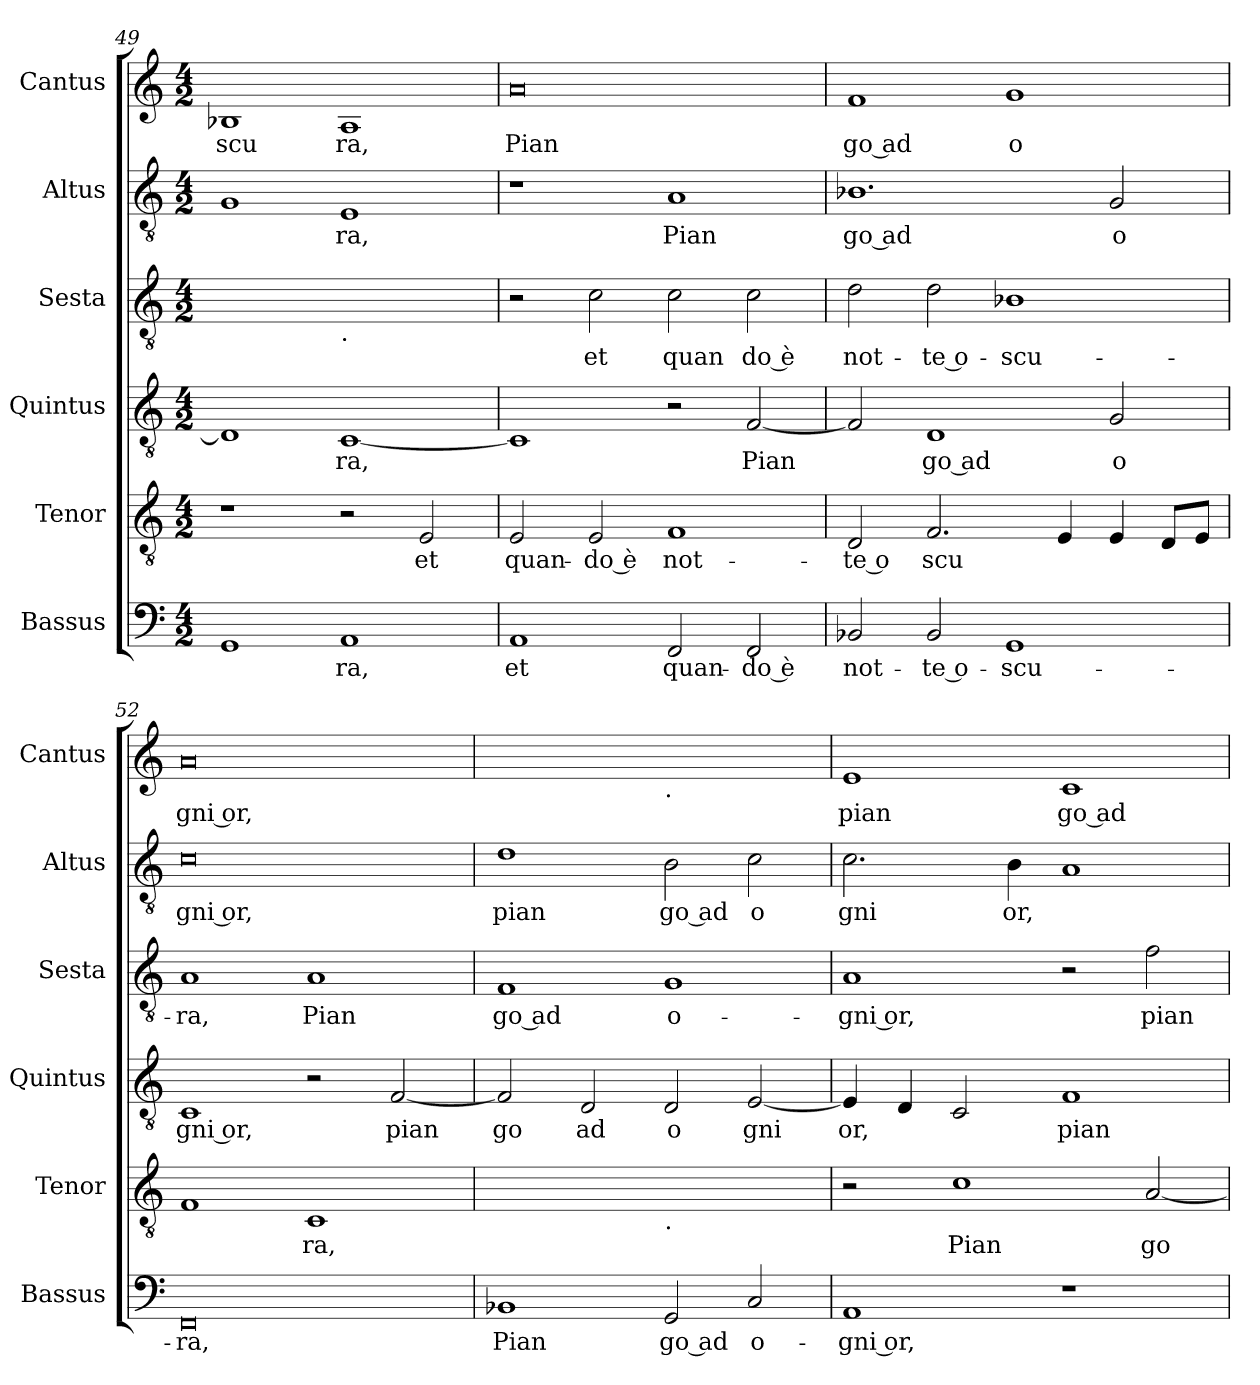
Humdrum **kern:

**kern	**text	**kern	**text	**kern	**text	**kern	**text	**kern	**text	**kern	**text
*part6	*part6	*part5	*part5	*part4	*part4	*part3	*part3	*part2	*part2	*part1	*part1
*staff6	*staff6	*staff5	*staff5	*staff4	*staff4	*staff3	*staff3	*staff2	*staff2	*staff1	*staff1
*I"Bassus	*	*I"Tenor	*	*I"Quintus	*	*I"Sesta	*	*I"Altus	*	*I"Cantus	*
*I'Bassus	*	*I'Tenor	*	*I'Quintus	*	*I'Sesta	*	*I'Altus	*	*I'Cantus	*
*clefF4	*	*clefGv2	*	*clefGv2	*	*clefGv2	*	*clefGv2	*	*clefG2	*
*k[]	*	*k[]	*	*k[]	*	*k[]	*	*k[]	*	*k[]	*
*M4/2	*	*M4/2	*	*M4/2	*	*M4/2	*	*M4/2	*	*M4/2	*
=49	=49	=49	=49	=49	=49	=49	=49	=49	=49	=49	=49
!	!	!	!	!	!	!	!	!	!	!	!LO:LY:b
*	*	*	*	*	*	*^	*	*	*	*	*
1GG	.	1r	.	1D]	.	0ryy	1ryy	.	1G	.	1B-X	scu
!	!	!	!	!	!	!	!LO:TX:b:t=.	!	!	!	!	!
!	!LO:LY:b	!	!	!	!LO:LY:b	!	!	!	!	!LO:LY:b	!	!LO:LY:b
1AA	-ra,	2r	.	[1C	-ra,	.	1ryy	.	1E	-ra,	1A	ra,
!	!	!	!LO:LY:b	!	!	!	!	!	!	!	!	!
.	.	2E/	et	.	.	.	.	.	.	.	.	.
=50	=50	=50	=50	=50	=50	=50	=50	=50	=50	=50	=50	=50
!	!LO:LY:b	!	!LO:LY:b	!	!	!	!	!	!	!	!	!LO:LY:b
*	*	*	*	*	*	*v	*v	*	*	*	*	*
1AA	et	2E/	quan-	1C]	.	2r	.	1r	.	0a	Pian
!	!	!	!LO:LY:b	!	!	!	!LO:LY:b	!	!	!	!
.	.	2E/	-do è	.	.	2c\	et	.	.	.	.
!	!LO:LY:b	!	!LO:LY:b	!	!	!	!LO:LY:b	!	!LO:LY:b	!	!
2FF/	quan-	1F	not-	2r	.	2c\	quan	1A	Pian	.	.
!	!LO:LY:b	!	!	!	!LO:LY:b	!	!LO:LY:b	!	!	!	!
2FF/	-do è	.	.	[2F/	Pian	2c\	do è	.	.	.	.
=51	=51	=51	=51	=51	=51	=51	=51	=51	=51	=51	=51
!	!LO:LY:b	!	!LO:LY:b	!	!	!	!LO:LY:b	!	!LO:LY:b	!	!LO:LY:b
2BB-X/	not-	2D/	-te o	2F/]	.	2d\	not-	1.B-X	-go ad	1f	go ad
!	!LO:LY:b	!	!LO:LY:b	!	!LO:LY:b	!	!LO:LY:b	!	!	!	!
2BB-/	-te o-	2.F/	scu	1D	-go ad	2d\	-te o-	.	.	.	.
!	!LO:LY:b	!	!	!	!	!	!LO:LY:b	!	!	!	!LO:LY:b
1GG	-scu-	.	.	.	.	1B-X	-scu-	.	.	1g	o
.	.	4E/	.	.	.	.	.	.	.	.	.
!	!	!	!	!	!LO:LY:b	!	!	!	!LO:LY:b	!	!
.	.	4E/	.	2G/	o	.	.	2G/	o	.	.
.	.	8D/L	.	.	.	.	.	.	.	.	.
.	.	8E/J	.	.	.	.	.	.	.	.	.
=52	=52	=52	=52	=52	=52	=52	=52	=52	=52	=52	=52
!	!LO:LY:b	!	!	!	!LO:LY:b	!	!LO:LY:b	!	!LO:LY:b	!	!LO:LY:b
0FF	-ra,	1F	.	1C	gni or,	1A	-ra,	0c	gni or,	0a	gni or,
!	!	!	!LO:LY:b	!	!	!	!LO:LY:b	!	!	!	!
.	.	1C	ra,	2r	.	1A	Pian	.	.	.	.
!	!	!	!	!	!LO:LY:b	!	!	!	!	!	!
.	.	.	.	[2F/	pian	.	.	.	.	.	.
=53	=53	=53	=53	=53	=53	=53	=53	=53	=53	=53	=53
!	!LO:LY:b	!	!	!	!LO:LY:b	!	!LO:LY:b	!	!LO:LY:b	!	!
*	*	*^	*	*	*	*	*	*	*	*^	*
1BB-X	Pian	0ryy	1ryy	.	2F/]	go	1F	-go ad	1d	pian	0ryy	1ryy	.
!	!	!	!	!	!	!LO:LY:b	!	!	!	!	!	!	!
.	.	.	.	.	2D/	ad	.	.	.	.	.	.	.
!	!	!	!	!	!	!	!	!	!	!	!	!LO:TX:b:t=.	!
!	!	!	!LO:TX:b:t=.	!	!	!	!	!	!	!	!	!	!
!	!LO:LY:b	!	!	!	!	!LO:LY:b	!	!LO:LY:b	!	!LO:LY:b	!	!	!
2GG/	-go ad	.	1ryy	.	2D/	o	1G	o-	2B\	go ad	.	1ryy	.
!	!LO:LY:b	!	!	!	!	!LO:LY:b	!	!	!	!LO:LY:b	!	!	!
2C/	o-	.	.	.	[2E/	gni	.	.	2c\	o	.	.	.
=54	=54	=54	=54	=54	=54	=54	=54	=54	=54	=54	=54	=54	=54
!	!LO:LY:b	!	!	!	!	!LO:LY:b	!	!LO:LY:b	!	!LO:LY:b	!	!	!LO:LY:b
*	*	*v	*v	*	*	*	*	*	*	*	*v	*v	*
1AA	-gni or,	2r	.	4E/]	or,	1A	-gni or,	2.c\	gni	1e	pian
.	.	.	.	4D/	.	.	.	.	.	.	.
!	!	!	!LO:LY:b	!	!	!	!	!	!	!	!
.	.	1c	Pian	2C/	.	.	.	.	.	.	.
!	!	!	!	!	!	!	!	!	!LO:LY:b	!	!
.	.	.	.	.	.	.	.	4B\	or,	.	.
!	!	!	!	!	!LO:LY:b	!	!	!	!	!	!LO:LY:b
1r	.	.	.	1F	pian	2r	.	1A	.	1c	go ad
!	!	!	!LO:LY:b	!	!	!	!LO:LY:b	!	!	!	!
.	.	[2A/	go	.	.	2f\	pian-	.	.	.	.
=	=	=	=	=	=	=	=	=	=	=	=
*-	*-	*-	*-	*-	*-	*-	*-	*-	*-	*-	*-
